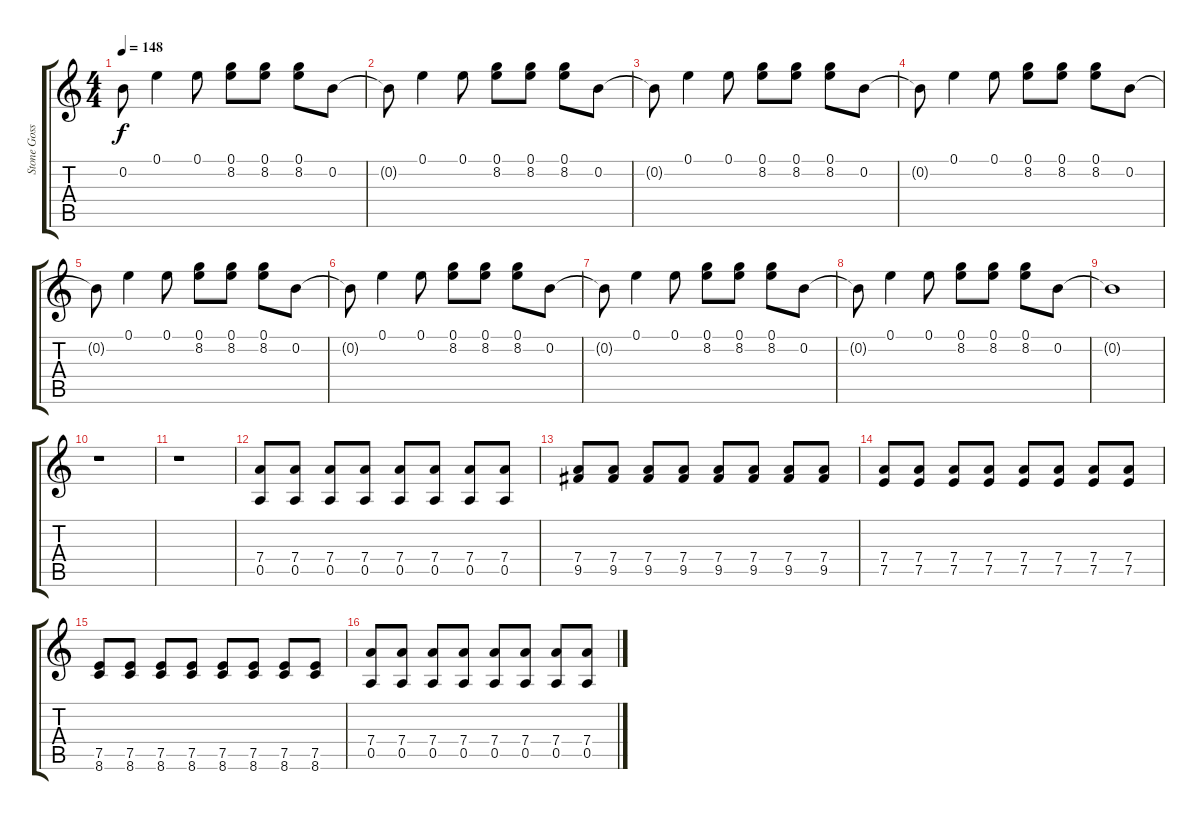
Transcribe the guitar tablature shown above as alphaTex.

\track ("Stone Gossard" "Stone Goss") {instrument distortionguitar}
\staff {score tabs}
\tuning (E4 B3 G3 D3 A2 E2) {hide}
\ts (4 4)
\tempo 148
\clef g2
\ks c
0.2{t}.8{dy f} 0.1.4 0.1.8 (0.1 8.2).8 (0.1 8.2).8 (0.1 8.2).8 0.2.8 |
0.2{t}.8 0.1.4 0.1.8 (0.1 8.2).8 (0.1 8.2).8 (0.1 8.2).8 0.2.8 |
0.2{t}.8 0.1.4 0.1.8 (0.1 8.2).8 (0.1 8.2).8 (0.1 8.2).8 0.2.8 |
0.2{t}.8 0.1.4 0.1.8 (0.1 8.2).8 (0.1 8.2).8 (0.1 8.2).8 0.2.8 |
0.2{t}.8 0.1.4 0.1.8 (0.1 8.2).8 (0.1 8.2).8 (0.1 8.2).8 0.2.8 |
0.2{t}.8 0.1.4 0.1.8 (0.1 8.2).8 (0.1 8.2).8 (0.1 8.2).8 0.2.8 |
0.2{t}.8 0.1.4 0.1.8 (0.1 8.2).8 (0.1 8.2).8 (0.1 8.2).8 0.2.8 |
0.2{t}.8 0.1.4 0.1.8 (0.1 8.2).8 (0.1 8.2).8 (0.1 8.2).8 0.2.8 |
0.2{t}.1 |
r.1 |
r.1 |
(7.4 0.5).8 (7.4 0.5).8 (7.4 0.5).8 (7.4 0.5).8 (7.4 0.5).8 (7.4 0.5).8 (7.4 0.5).8 (7.4 0.5).8 |
(7.4 9.5).8 (7.4 9.5).8 (7.4 9.5).8 (7.4 9.5).8 (7.4 9.5).8 (7.4 9.5).8 (7.4 9.5).8 (7.4 9.5).8 |
(7.4 7.5).8 (7.4 7.5).8 (7.4 7.5).8 (7.4 7.5).8 (7.4 7.5).8 (7.4 7.5).8 (7.4 7.5).8 (7.4 7.5).8 |
(7.5 8.6).8 (7.5 8.6).8 (7.5 8.6).8 (7.5 8.6).8 (7.5 8.6).8 (7.5 8.6).8 (7.5 8.6).8 (7.5 8.6).8 |
(7.4 0.5).8 (7.4 0.5).8 (7.4 0.5).8 (7.4 0.5).8 (7.4 0.5).8 (7.4 0.5).8 (7.4 0.5).8 (7.4 0.5).8
